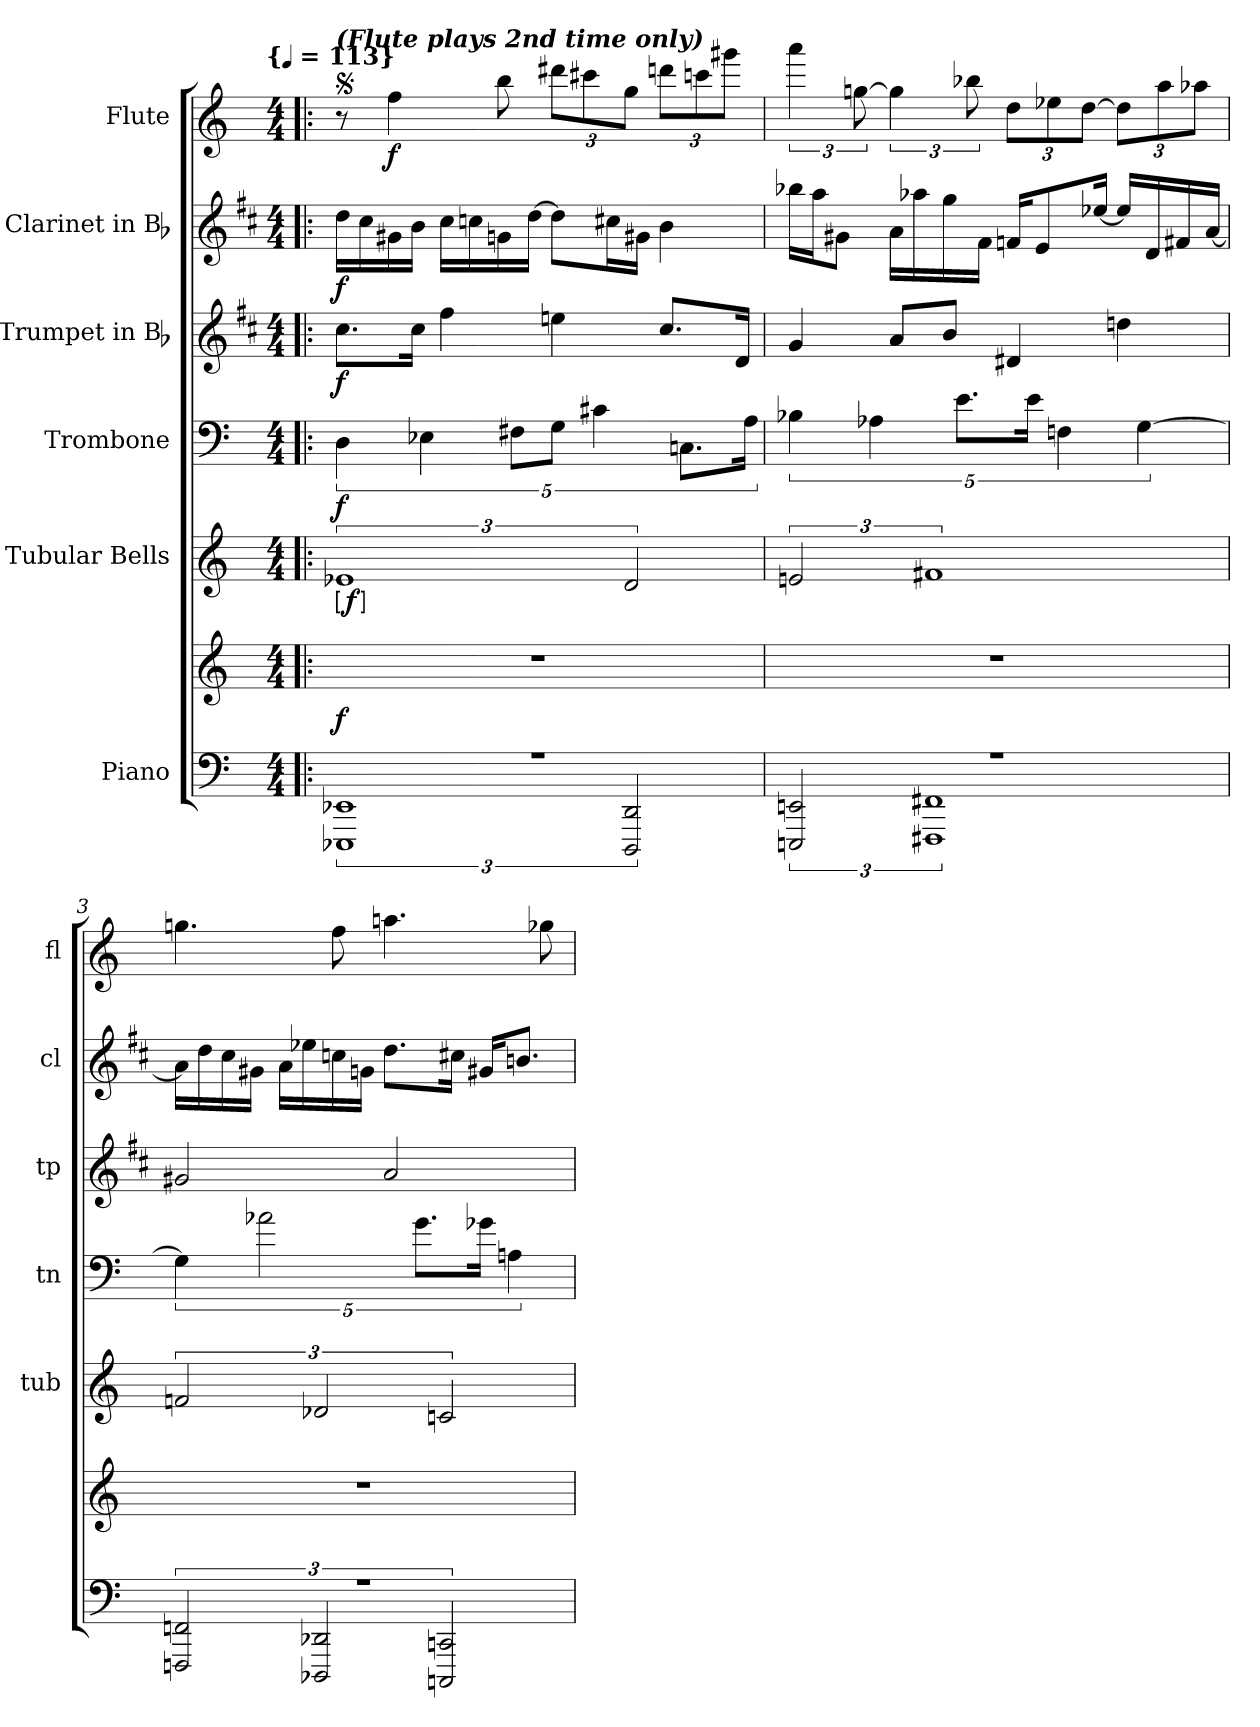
**kern	**kern	**dynam	**kern	**dynam	**kern	**dynam	**kern	**dynam	**kern	**dynam	**kern	**dynam
*part6	*part6	*part6	*part5	*part5	*part4	*part4	*part3	*part3	*part2	*part2	*part1	*part1
*staff7	*staff6	*staff6/7	*staff5	*staff5	*staff4	*staff4	*staff3	*staff3	*staff2	*staff2	*staff1	*staff1
*I"Piano	*	*	*I"Tubular Bells	*	*I"Trombone	*	*I"Trumpet in Bb	*	*I"Clarinet in Bb	*	*I"Flute	*
*	*	*	*I'tub	*	*I'tn	*	*I'tp	*	*I'cl	*	*I'fl	*
*clefF4	*clefG2	*	*clefG2	*	*clefF4	*	*clefG2	*	*clefG2	*	*clefG2	*
*	*	*	*	*	*	*	*ITrd1c2	*	*ITrd1c2	*	*	*
*k[]	*k[]	*	*k[]	*	*k[]	*	*k[]	*	*k[]	*	*k[]	*
*C:	*C:	*	*C:	*	*C:	*	*C:	*	*C:	*	*C:	*
!!LO:TX:omd:t={[quarter] = 113}
*M4/4	*M4/4	*	*M4/4	*	*M4/4	*	*M4/4	*	*M4/4	*	*M4/4	*
*MM113	*MM113	*	*MM113	*	*MM113	*	*MM113	*	*MM113	*	*MM113	*
=1!|:	=1!|:	=1!|:	=1!|:	=1!|:	=1!|:	=1!|:	=1!|:	=1!|:	=1!|:	=1!|:	=1!|:	=1!|:
*^	*	*	*	*	*	*	*	*	*	*	*	*
!	!	!	!	!	!	!	!	!	!	!	!	!LO:TX:a:Bi:t=(Flute plays 2nd time only)	!
!	!	!	!	!	!	!	!	!	!	!	!	!LO:TX:a:t=[segno]	!
!	!	!	!	!	!LO:DY:ed=brack	!	!	!	!	!	!	!	!
1rA	3%2EEE-X 3%2EE-X	1r	f	3%2e-X	f	5D	f	8.bL	f	16ccLL	f	8r	.
.	.	.	.	.	.	.	.	.	.	16b	.	.	.
.	.	.	.	.	.	.	.	.	.	16f#X	.	4ff	f
.	.	.	.	.	.	.	.	16bJk	.	16aJJ	.	.	.
.	.	.	.	.	.	5E-X	.	.	.	.	.	.	.
.	.	.	.	.	.	.	.	4ee	.	16bLL	.	.	.
.	.	.	.	.	.	.	.	.	.	16b-X	.	.	.
.	.	.	.	.	.	.	.	.	.	16fn	.	8bb	.
.	.	.	.	.	.	10F#XL	.	.	.	.	.	.	.
.	.	.	.	.	.	.	.	.	.	[16ccJJ	.	.	.
.	.	.	.	.	.	10GJ	.	4ddn	.	8ccL]	.	12ddd#XL	.
.	.	.	.	.	.	.	.	.	.	.	.	12ccc#X	.
.	.	.	.	.	.	5c#X	.	.	.	.	.	.	.
.	.	.	.	.	.	.	.	.	.	16bnL	.	.	.
.	3DDD/ 3DD/	.	.	3d	.	.	.	.	.	.	.	12ggJ	.
.	.	.	.	.	.	.	.	.	.	16f#XJJ	.	.	.
.	.	.	.	.	.	.	.	8.bL	.	4a	.	12dddnL	.
.	.	.	.	.	.	10.CnL	.	.	.	.	.	.	.
.	.	.	.	.	.	.	.	.	.	.	.	12cccn	.
.	.	.	.	.	.	.	.	.	.	.	.	12ggg#XJ	.
.	.	.	.	.	.	.	.	16cJk	.	.	.	.	.
.	.	.	.	.	.	20AJk	.	.	.	.	.	.	.
=2	=2	=2	=2	=2	=2	=2	=2	=2	=2	=2	=2	=2	=2
1rA	3EEEn/ 3EEn/	1r	.	3en	.	5B-X	.	4f	.	16aa-XLL	.	6aaa	.
.	.	.	.	.	.	.	.	.	.	16ggJ	.	.	.
.	.	.	.	.	.	.	.	.	.	8f#XJ	.	.	.
.	.	.	.	.	.	.	.	.	.	.	.	[12ggn	.
.	.	.	.	.	.	5A-X	.	.	.	.	.	.	.
.	.	.	.	.	.	.	.	8gL	.	16gLL	.	6gg]	.
.	.	.	.	.	.	.	.	.	.	16gg-X	.	.	.
.	3%2FFF#X 3%2FF#X	.	.	3%2f#X	.	.	.	.	.	.	.	.	.
.	.	.	.	.	.	.	.	8aJ	.	16ff	.	.	.
.	.	.	.	.	.	10.eL	.	.	.	.	.	.	.
.	.	.	.	.	.	.	.	.	.	.	.	12bb-X	.
.	.	.	.	.	.	.	.	.	.	16eJJ	.	.	.
.	.	.	.	.	.	.	.	4c#X	.	16e-XKL	.	12ddL	.
.	.	.	.	.	.	20eJk	.	.	.	.	.	.	.
.	.	.	.	.	.	.	.	.	.	8d	.	.	.
.	.	.	.	.	.	.	.	.	.	.	.	12ee-X	.
.	.	.	.	.	.	5Fn	.	.	.	.	.	.	.
.	.	.	.	.	.	.	.	.	.	.	.	[12ddJ	.
.	.	.	.	.	.	.	.	.	.	[16dd-XJk	.	.	.
.	.	.	.	.	.	.	.	4ccn	.	16dd-LL]	.	12ddL]	.
.	.	.	.	.	.	[5G	.	.	.	.	.	.	.
.	.	.	.	.	.	.	.	.	.	16c	.	.	.
.	.	.	.	.	.	.	.	.	.	.	.	12aa	.
.	.	.	.	.	.	.	.	.	.	16en	.	.	.
.	.	.	.	.	.	.	.	.	.	.	.	12aa-XJ	.
.	.	.	.	.	.	.	.	.	.	[16gJJ	.	.	.
=3	=3	=3	=3	=3	=3	=3	=3	=3	=3	=3	=3	=3	=3
1rA	3FFFn/ 3FFn/	1r	.	3fn	.	5G]	.	2f#X	.	16gLL]	.	4.ggn	.
.	.	.	.	.	.	.	.	.	.	16cc	.	.	.
.	.	.	.	.	.	.	.	.	.	16b	.	.	.
.	.	.	.	.	.	.	.	.	.	16f#XJJ	.	.	.
.	.	.	.	.	.	5%2a-X	.	.	.	.	.	.	.
.	.	.	.	.	.	.	.	.	.	16gLL	.	.	.
.	.	.	.	.	.	.	.	.	.	16dd-X	.	.	.
.	3DDD-X/ 3DD-X/	.	.	3d-X	.	.	.	.	.	.	.	.	.
.	.	.	.	.	.	.	.	.	.	16b-X	.	8ff	.
.	.	.	.	.	.	.	.	.	.	16fnJJ	.	.	.
.	.	.	.	.	.	.	.	2g	.	8.ccL	.	4.aan	.
.	.	.	.	.	.	10.gL	.	.	.	.	.	.	.
.	3CCCn/ 3CCn/	.	.	3cn	.	.	.	.	.	.	.	.	.
.	.	.	.	.	.	.	.	.	.	16bnJk	.	.	.
.	.	.	.	.	.	20g-XJk	.	.	.	16f#XKL	.	.	.
.	.	.	.	.	.	5An	.	.	.	.	.	.	.
.	.	.	.	.	.	.	.	.	.	8.anJ	.	.	.
.	.	.	.	.	.	.	.	.	.	.	.	8gg-X	.
*v	*v	*	*	*	*	*	*	*	*	*	*	*	*
=	=	=	=	=	=	=	=	=	=	=	=	=
*-	*-	*-	*-	*-	*-	*-	*-	*-	*-	*-	*-	*-
